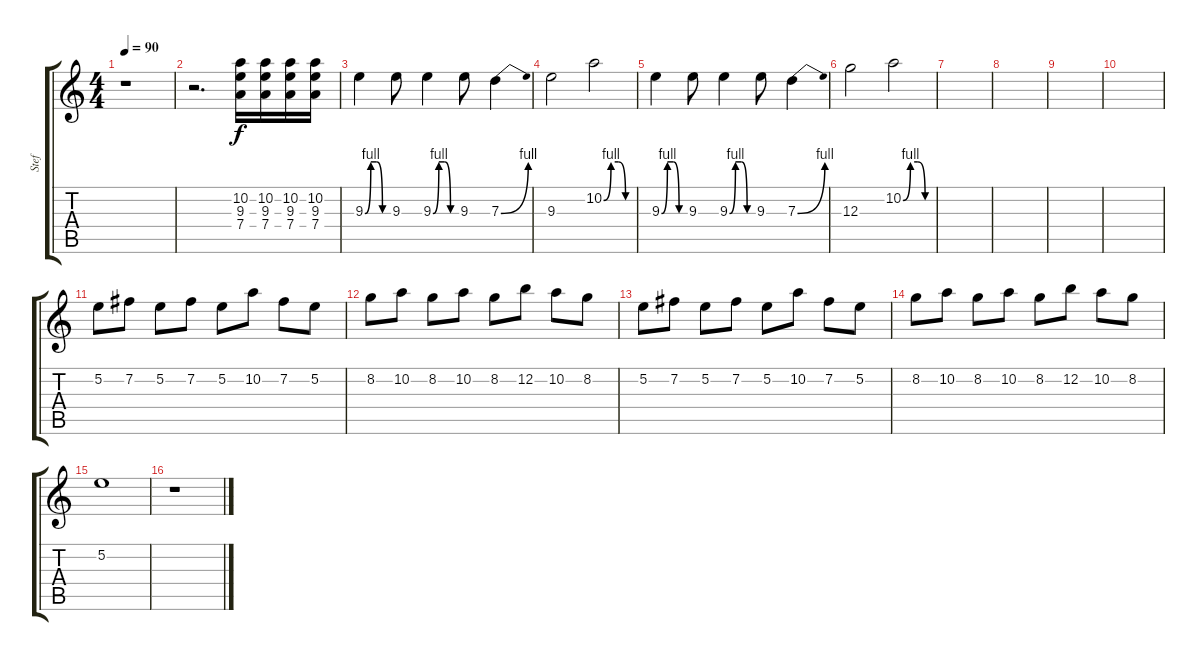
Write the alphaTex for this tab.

\track ("Stef" "Stef") {instrument distortionguitar}
\staff {score tabs}
\tuning (E4 B3 G3 D3 A2 D2) {hide}
\ts (4 4)
\tempo 90
\clef g2
\ks c
r.1{dy f instrument distortionguitar} |
r.2{d} (10.2 9.3 7.4).16 (10.2 9.3 7.4).16 (10.2 9.3 7.4).16 (10.2 9.3 7.4).16 |
9.3{be (custom 0 0 15 4 30 4 45 0 60 0)}.4 9.3.8 9.3{be (custom 0 0 15 4 30 4 45 0 60 0)}.4 9.3.8 7.3{be (bend 0 0 60 4)}.4 |
9.3.2 10.2{be (custom 0 0 15 4 30 4 45 0 60 0)}.2 |
9.3{be (custom 0 0 15 4 30 4 45 0 60 0)}.4 9.3.8 9.3{be (custom 0 0 15 4 30 4 45 0 60 0)}.4 9.3.8 7.3{be (bend 0 0 60 4)}.4 |
12.3.2 10.2{be (custom 0 0 15 4 30 4 45 0 60 0)}.2 |
|
|
|
|
5.2.8 7.2.8 5.2.8 7.2.8 5.2.8 10.2.8 7.2.8 5.2.8 |
8.2.8 10.2.8 8.2.8 10.2.8 8.2.8 12.2.8 10.2.8 8.2.8 |
5.2.8 7.2.8 5.2.8 7.2.8 5.2.8 10.2.8 7.2.8 5.2.8 |
8.2.8 10.2.8 8.2.8 10.2.8 8.2.8 12.2.8 10.2.8 8.2.8 |
5.2.1 |
r.1
